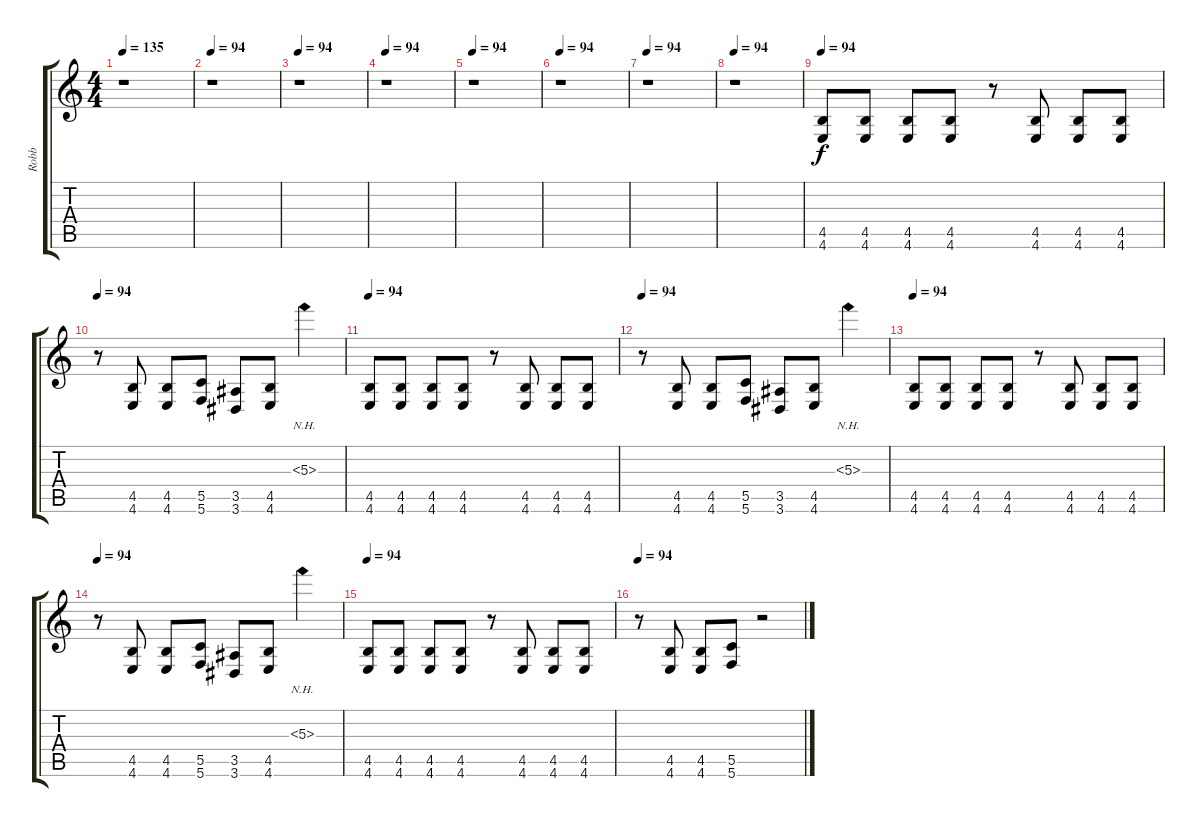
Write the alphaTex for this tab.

\track ("Robb" "Robb") {instrument distortionguitar}
\staff {score tabs}
\tuning (D4 A3 F3 C3 G2 C2) {hide}
\ts (4 4)
\tempo 135
\tempo 94
\tempo 135
\clef g2
\ks c
r.1{dy f instrument distortionguitar} |
\tempo 94
r.1 |
\tempo 94
r.1 |
\tempo 94
r.1 |
\tempo 94
r.1 |
\tempo 94
r.1 |
\tempo 94
r.1 |
\tempo 94
r.1 |
\tempo 94
(4.5 4.6).8 (4.5 4.6).8 (4.5 4.6).8 (4.5 4.6).8 r.8 (4.5 4.6).8 (4.5 4.6).8 (4.5 4.6).8 |
\tempo 94
r.8 (4.5 4.6).8 (4.5 4.6).8 (5.5 5.6).8 (3.5 3.6).8 (4.5 4.6).8 5.3{nh}.4 |
\tempo 94
(4.5 4.6).8 (4.5 4.6).8 (4.5 4.6).8 (4.5 4.6).8 r.8 (4.5 4.6).8 (4.5 4.6).8 (4.5 4.6).8 |
\tempo 94
r.8 (4.5 4.6).8 (4.5 4.6).8 (5.5 5.6).8 (3.5 3.6).8 (4.5 4.6).8 5.3{nh}.4 |
\tempo 94
(4.5 4.6).8 (4.5 4.6).8 (4.5 4.6).8 (4.5 4.6).8 r.8 (4.5 4.6).8 (4.5 4.6).8 (4.5 4.6).8 |
\tempo 94
r.8 (4.5 4.6).8 (4.5 4.6).8 (5.5 5.6).8 (3.5 3.6).8 (4.5 4.6).8 5.3{nh}.4 |
\tempo 94
(4.5 4.6).8 (4.5 4.6).8 (4.5 4.6).8 (4.5 4.6).8 r.8 (4.5 4.6).8 (4.5 4.6).8 (4.5 4.6).8 |
\tempo 94
r.8 (4.5 4.6).8 (4.5 4.6).8 (5.5 5.6).8 r.2
